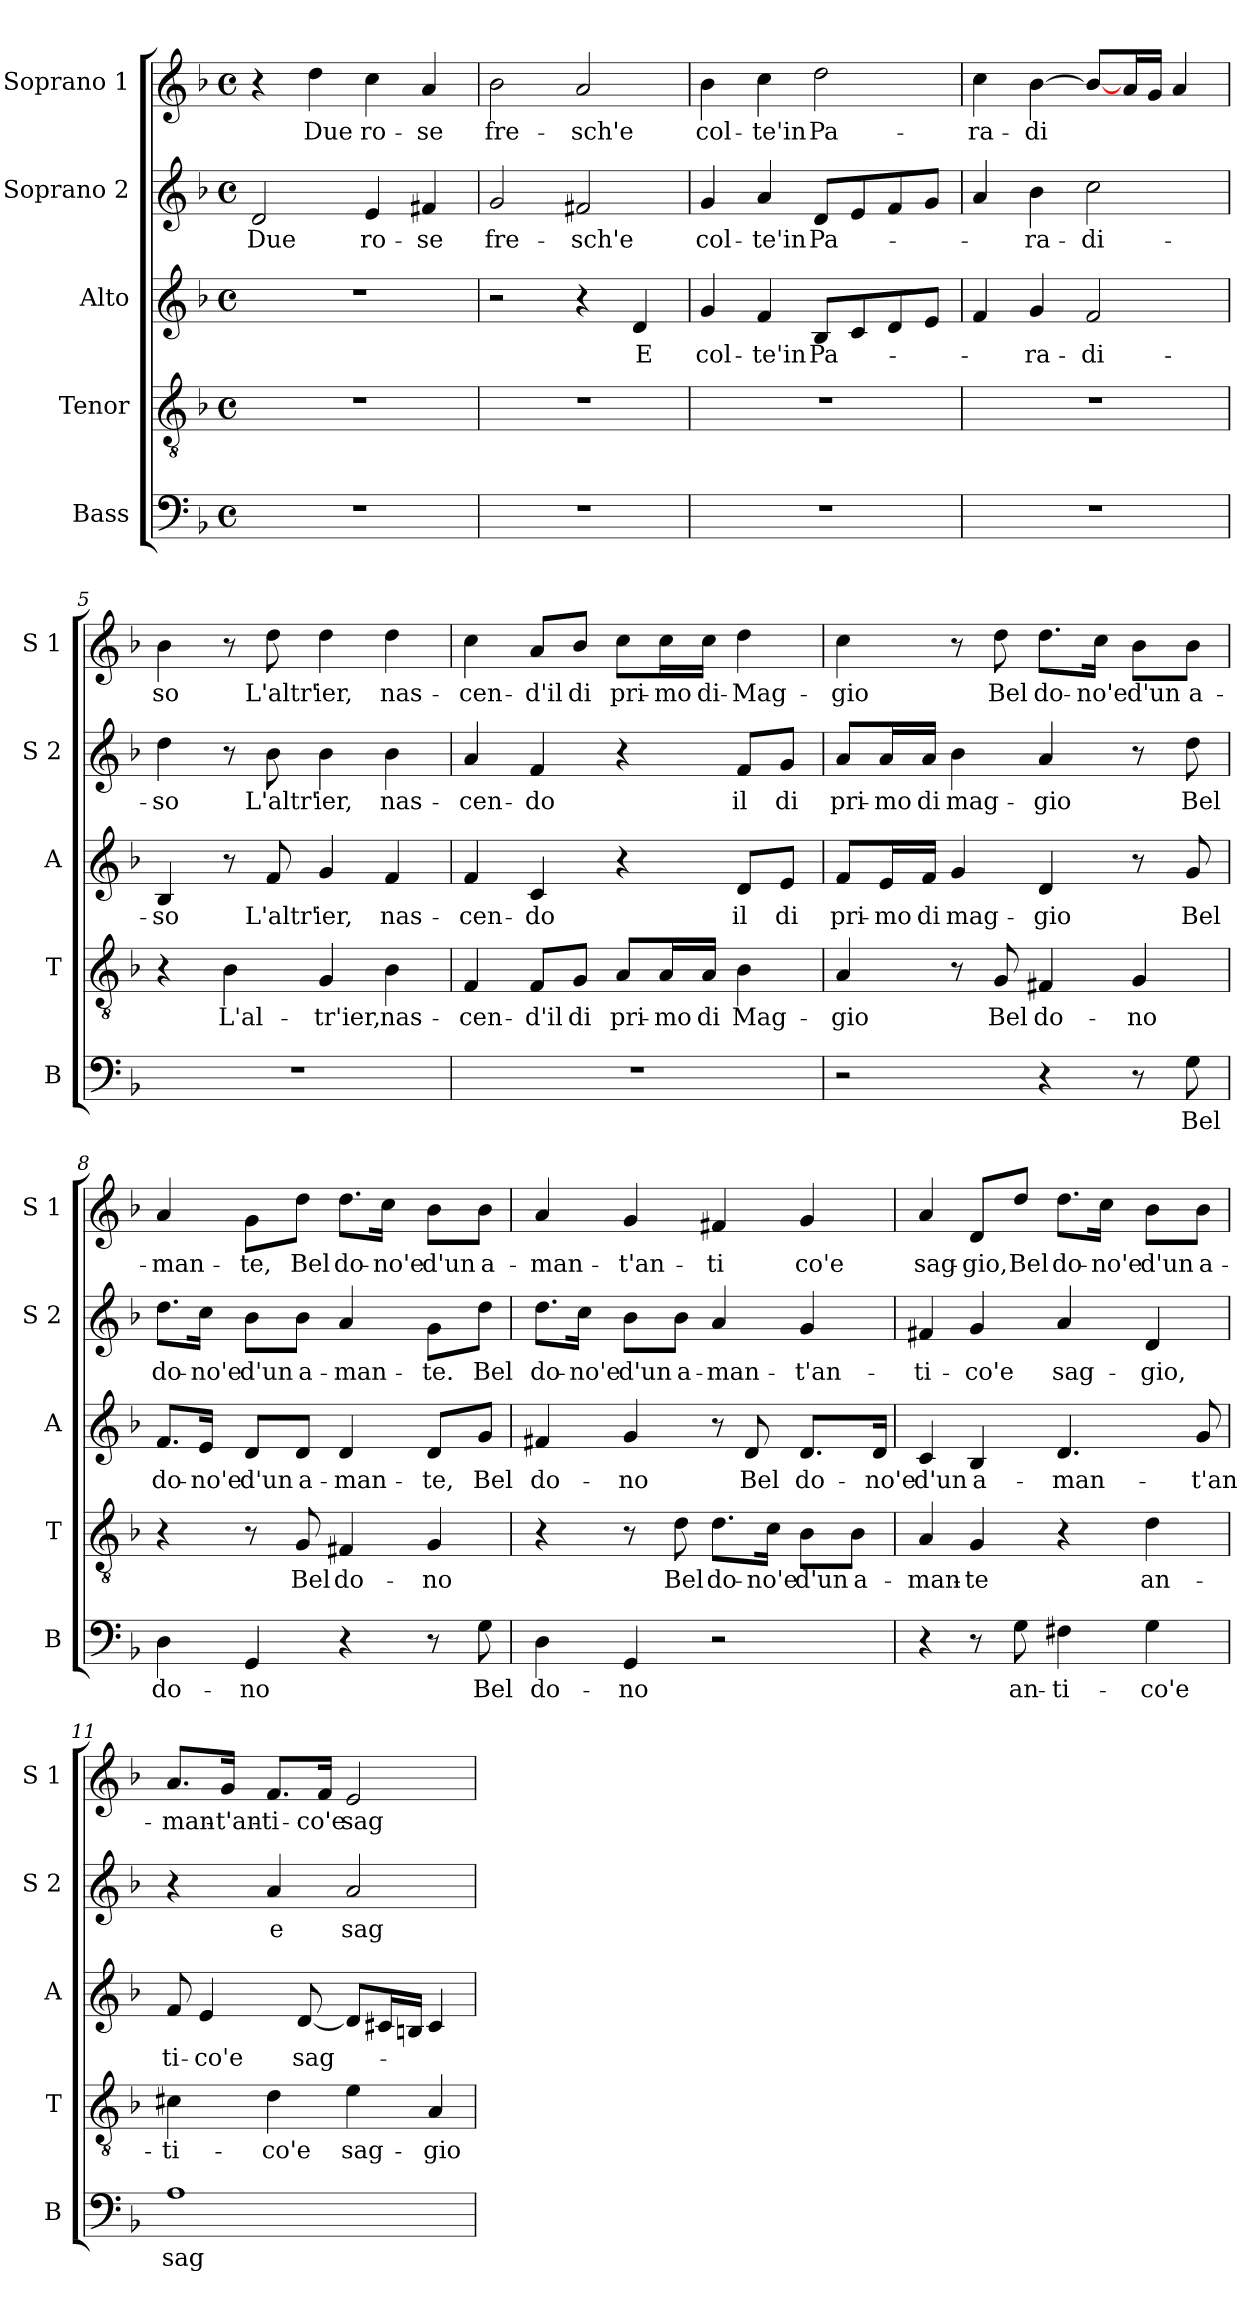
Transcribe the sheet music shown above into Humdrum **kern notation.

**kern	**text	**kern	**text	**kern	**text	**kern	**text	**kern	**text
*part5	*part5	*part4	*part4	*part3	*part3	*part2	*part2	*part1	*part1
*staff5	*staff5	*staff4	*staff4	*staff3	*staff3	*staff2	*staff2	*staff1	*staff1
*I"Bass	*	*I"Tenor	*	*I"Alto	*	*I"Soprano 2	*	*I"Soprano 1	*
*I'B	*	*I'T	*	*I'A	*	*I'S 2	*	*I'S 1	*
*clefF4	*	*clefGv2	*	*clefG2	*	*clefG2	*	*clefG2	*
*k[b-]	*	*k[b-]	*	*k[b-]	*	*k[b-]	*	*k[b-]	*
*d:	*	*d:	*	*d:	*	*d:	*	*d:	*
*M4/4	*	*M4/4	*	*M4/4	*	*M4/4	*	*M4/4	*
*met(c)	*	*met(c)	*	*met(c)	*	*met(c)	*	*met(c)	*
=1	=1	=1	=1	=1	=1	=1	=1	=1	=1
1r	.	1r	.	1r	.	2d/	Due	4r	.
.	.	.	.	.	.	.	.	4dd\	Due
.	.	.	.	.	.	4e/	ro-	4cc\	ro-
.	.	.	.	.	.	4f#X/	-se	4a/	-se
=2	=2	=2	=2	=2	=2	=2	=2	=2	=2
1r	.	1r	.	2r	.	2g/	fre-	2b-\	fre-
.	.	.	.	4r	.	2f#X/	-sch'e	2a/	-sch'e
.	.	.	.	4d/	E	.	.	.	.
=3	=3	=3	=3	=3	=3	=3	=3	=3	=3
1r	.	1r	.	4g/	col-	4g/	col-	4b-\	col-
.	.	.	.	4f/	-te'in	4a/	-te'in	4cc\	-te'in
.	.	.	.	8B-/L	Pa-	8d/L	Pa-	2dd\	Pa-
.	.	.	.	8c/	.	8e/	.	.	.
.	.	.	.	8d/	.	8f/	.	.	.
.	.	.	.	8e/J	.	8g/J	.	.	.
=4	=4	=4	=4	=4	=4	=4	=4	=4	=4
1r	.	1r	.	4f/	.	4a/	.	4cc\	-ra-
.	.	.	.	4g/	-ra-	4b-\	-ra-	[4b-\	-di
.	.	.	.	2f/	-di-	2cc\	-di-	8b-/L_	.
.	.	.	.	.	.	.	.	16a/L	.
.	.	.	.	.	.	.	.	16g/JJ	.
.	.	.	.	.	.	.	.	4a/	.
=5	=5	=5	=5	=5	=5	=5	=5	=5	=5
1r	.	4r	.	4B-/	-so	4dd\	-so	4b-\	so
.	.	4B-\	L'al-	8r	.	8r	.	8r	.
.	.	.	.	8f/	L'altr'	8b-\	L'altr'	8dd\	L'altr'
.	.	4G/	-tr'ier,	4g/	ier,	4b-\	ier,	4dd\	ier,
.	.	4B-\	nas-	4f/	nas-	4b-\	nas-	4dd\	nas-
!!LO:LB:g=z
=6	=6	=6	=6	=6	=6	=6	=6	=6	=6
1r	.	4F/	-cen-	4f/	-cen-	4a/	-cen-	4cc\	-cen-
.	.	8F/L	-d'il	4c/	-do	4f/	-do	8a/L	-d'il
.	.	8G/J	di	.	.	.	.	8b-/J	di
.	.	8A/L	pri-	4r	.	4r	.	8cc\L	pri-
.	.	16A/L	-mo	.	.	.	.	16cc\L	-mo
.	.	16A/JJ	di	.	.	.	.	16cc\JJ	di-
.	.	4B-\	Mag-	8d/L	il	8f/L	il	4dd\	-Mag-
.	.	.	.	8e/J	di	8g/J	di	.	.
=7	=7	=7	=7	=7	=7	=7	=7	=7	=7
2r	.	4A/	-gio	8f/L	pri-	8a/L	pri-	4cc\	-gio
.	.	.	.	16e/L	-mo	16a/L	-mo	.	.
.	.	.	.	16f/JJ	di	16a/JJ	di	.	.
.	.	8r	.	4g/	mag-	4b-\	mag-	8r	.
.	.	8G/	Bel	.	.	.	.	8dd\	Bel
4r	.	4F#X/	do-	4d/	-gio	4a/	-gio	8.dd\L	do-
.	.	.	.	.	.	.	.	16cc\Jk	-no'e
8r	.	4G/	-no	8r	.	8r	.	8b-\L	d'un
8G\	Bel	.	.	8g/	Bel	8dd\	Bel	8b-\J	a-
=8	=8	=8	=8	=8	=8	=8	=8	=8	=8
4D\	do-	4r	.	8.f/L	do-	8.dd\L	do-	4a/	-man-
.	.	.	.	16e/Jk	-no'e	16cc\Jk	-no'e	.	.
4GG/	-no	8r	.	8d/L	d'un	8b-\L	d'un	8g\L	-te,
.	.	8G/	Bel	8d/J	a-	8b-\J	a-	8dd\J	Bel
4r	.	4F#X/	do-	4d/	-man-	4a/	-man-	8.dd\L	do-
.	.	.	.	.	.	.	.	16cc\Jk	-no'e
8r	.	4G/	-no	8d/L	-te,	8g\L	-te.	8b-\L	d'un
8G\	Bel	.	.	8g/J	Bel	8dd\J	Bel	8b-\J	a-
!!LO:PB:g=z
=9	=9	=9	=9	=9	=9	=9	=9	=9	=9
4D\	do-	4r	.	4f#X/	do-	8.dd\L	do-	4a/	-man-
.	.	.	.	.	.	16cc\Jk	-no'e	.	.
4GG/	-no	8r	.	4g/	-no	8b-\L	d'un	4g/	-t'an-
.	.	8d\	Bel	.	.	8b-\J	a-	.	.
2r	.	8.d\L	do-	8r	.	4a/	-man-	4f#X/	-ti
.	.	.	.	8d/	Bel	.	.	.	.
.	.	16c\Jk	-no'e	.	.	.	.	.	.
.	.	8B-\L	d'un	8.d/L	do-	4g/	-t'an-	4g/	co'e
.	.	8B-\J	a-	.	.	.	.	.	.
.	.	.	.	16d/Jk	-no'e	.	.	.	.
=10	=10	=10	=10	=10	=10	=10	=10	=10	=10
4r	.	4A/	-man-	4c/	d'un	4f#X/	-ti-	4a/	sag-
8r	.	4G/	-te	4B-/	a-	4g/	-co'e	8d/L	-gio,
8G\	an-	.	.	.	.	.	.	8dd/J	Bel
4F#X\	-ti-	4r	.	4.d/	-man-	4a/	sag-	8.dd\L	do-
.	.	.	.	.	.	.	.	16cc\Jk	-no'e
4G\	-co'e	4d\	an-	.	.	4d/	-gio,	8b-\L	d'un
.	.	.	.	8g/	-t'an	.	.	8b-\J	a-
=11	=11	=11	=11	=11	=11	=11	=11	=11	=11
1A	sag-	4c#X\	-ti-	8f/	ti-	4r	.	8.a/L	-man-
.	.	.	.	4e/	-co'e	.	.	.	.
.	.	.	.	.	.	.	.	16g/Jk	-t'an-
.	.	4d\	-co'e	.	.	4a/	e	8.f/L	-ti-
.	.	.	.	[8d/	sag-	.	.	.	.
.	.	.	.	.	.	.	.	16f/Jk	-co'e
.	.	4e\	sag-	8d/L]	.	2a/	sag-	2e/	sag-
.	.	.	.	16c#X/L	.	.	.	.	.
.	.	.	.	16Bn/JJ	.	.	.	.	.
.	.	4A/	-gio	4c#/	.	.	.	.	.
=	=	=	=	=	=	=	=	=	=
*-	*-	*-	*-	*-	*-	*-	*-	*-	*-
